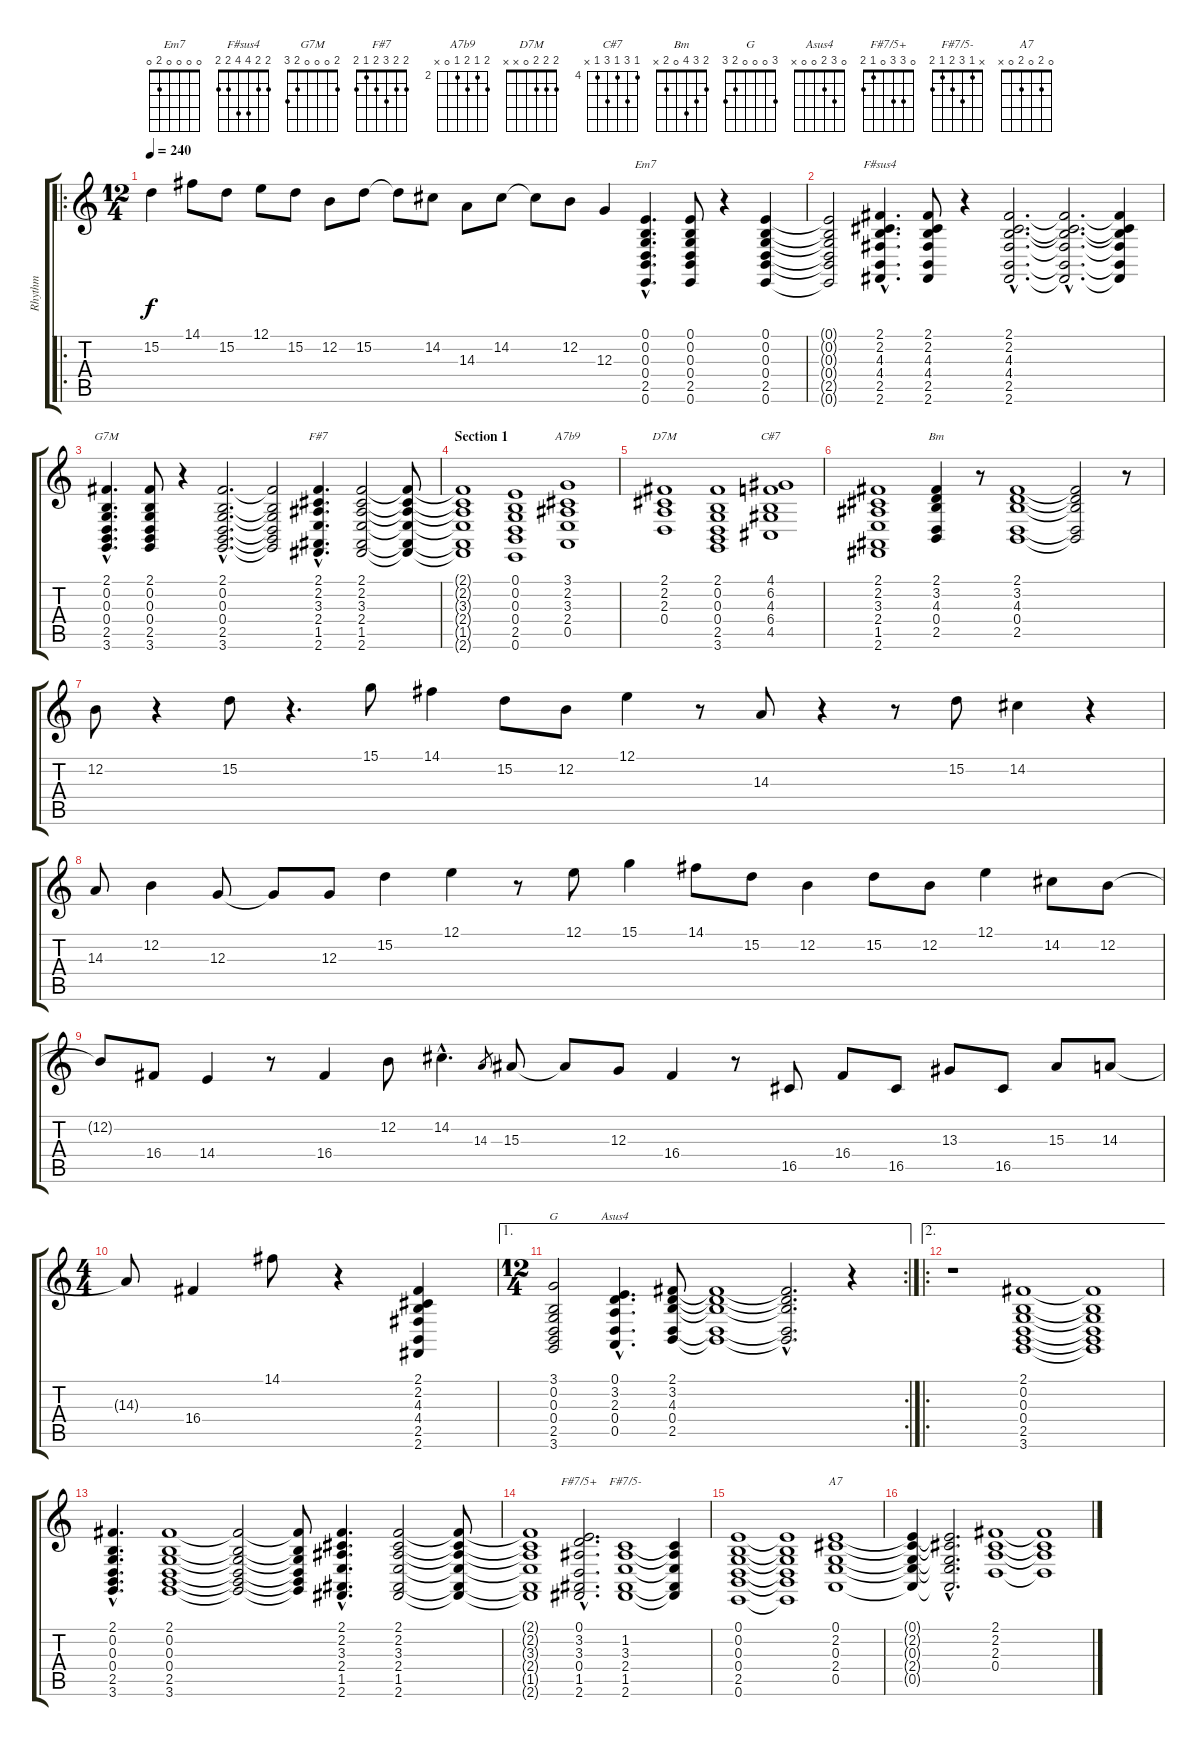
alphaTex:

\track ("Rhythm" "Rhythm") {instrument electricpiano1}
\staff {score tabs}
\tuning (E4 B3 G3 D3 A2 E2) {hide}
\chord ("Em7" 0 0 0 0 2 0)
\chord ("F#sus4" 2 2 4 4 2 2)
\chord ("G7M" 2 0 0 0 2 3)
\chord ("F#7" 2 2 3 2 1 2)
\chord ("A7b9" 3 2 3 2 0 x) {firstfret 2}
\chord ("D7M" 2 2 2 0 x x)
\chord ("C#7" 4 6 4 6 4 x) {firstfret 4}
\chord ("Bm" 2 3 4 0 2 x)
\chord ("G" 3 0 0 0 2 3)
\chord ("Asus4" 0 3 2 0 0 x)
\chord ("F#7/5+" 0 3 3 0 1 2)
\chord ("F#7/5-" x 1 3 2 1 2)
\chord ("A7" 0 2 0 2 0 x)
\ro
\ts (12 4)
\tempo 240
\clef g2
\ks c
15.2.4{dy f instrument electricpiano1} 14.1.8 15.2.8 12.1.8 15.2.8 12.2.8 15.2.8 15.2{t}.8 14.2.8 14.3.8 14.2.8 14.2{t}.8 12.2.8 12.3.4 (0.1{hac} 0.2{hac} 0.3{hac} 0.4{hac} 2.5{hac} 0.6{hac}).4{d ch "Em7"} (0.1 0.2 0.3 0.4 2.5 0.6).8 r.4 (0.1 0.2 0.3 0.4 2.5 0.6).4 |
(0.1{t} 0.2{t} 0.3{t} 0.4{t} 2.5{t} 0.6{t}).2 (2.1{hac} 2.2{hac} 4.3{hac} 4.4{hac} 2.5{hac} 2.6{hac}).4{d ch "F#sus4"} (2.1 2.2 4.3 4.4 2.5 2.6).8 r.4 (2.1{hac} 2.2{hac} 4.3{hac} 4.4{hac} 2.5{hac} 2.6{hac}).2{d} (2.1{hac t} 2.2{hac t} 4.3{hac t} 4.4{hac t} 2.5{hac t} 2.6{hac t}).2{d} (2.1{t} 2.2{t} 4.3{t} 4.4{t} 2.5{t} 2.6{t}).4 |
(2.1{hac} 0.2{hac} 0.3{hac} 0.4{hac} 2.5{hac} 3.6{hac}).4{d ch "G7M"} (2.1 0.2 0.3 0.4 2.5 3.6).8 r.4 (2.1{hac} 0.2{hac} 0.3{hac} 0.4{hac} 2.5{hac} 3.6{hac}).2{d} (2.1{t} 0.2{t} 0.3{t} 0.4{t} 2.5{t} 3.6{t}).2 (2.1{hac} 2.2{hac} 3.3{hac} 2.4{hac} 1.5{hac} 2.6{hac}).4{d ch "F#7"} (2.1 2.2 3.3 2.4 1.5 2.6).2 (2.1{t} 2.2{t} 3.3{t} 2.4{t} 1.5{t} 2.6{t}).8 |
\section ("" "Section 1")
(2.1{t} 2.2{t} 3.3{t} 2.4{t} 1.5{t} 2.6{t}).1 (0.1 0.2 0.3 0.4 2.5 0.6).1 (3.1 2.2 3.3 2.4 0.5).1{ch "A7b9"} |
(2.1 2.2 2.3 0.4).1{ch "D7M"} (2.1 0.2 0.3 0.4 2.5 3.6).1 (4.1 6.2 4.3 6.4 4.5).1{ch "C#7"} |
(2.1 2.2 3.3 2.4 1.5 2.6).1 (2.1 3.2 4.3 0.4 2.5).4{ch "Bm"} r.8 (2.1 3.2 4.3 0.4 2.5).1 (2.1{t} 3.2{t} 4.3{t} 0.4{t} 2.5{t}).2 r.8 |
12.2.8 r.4 15.2.8 r.4{d} 15.1.8 14.1.4 15.2.8 12.2.8 12.1.4 r.8 14.3.8 r.4 r.8 15.2.8 14.2.4 r.4 |
14.3.8 12.2.4 12.3.8 12.3{t}.8 12.3.8 15.2.4 12.1.4 r.8 12.1.8 15.1.4 14.1.8 15.2.8 12.2.4 15.2.8 12.2.8 12.1.4 14.2.8 12.2.8 |
12.2{t}.8 16.4.8 14.4.4 r.8 16.4.4 12.2.8 14.2{hac}.4{d} 14.3.8{gr} 15.3.8 15.3{t}.8 12.3.8 16.4.4 r.8 16.5.8 16.4.8 16.5.8 13.3.8 16.5.8 15.3.8 14.3.8 |
\ts (4 4)
14.3{t}.8 16.4.4 14.1.8 r.4 (2.1 2.2 4.3 4.4 2.5 2.6).4 |
\ae 1
\rc 2
\ts (12 4)
(3.1 0.2 0.3 0.4 2.5 3.6).2{ch "G"} (0.1{hac} 3.2{hac} 2.3{hac} 0.4{hac} 0.5{hac}).4{d ch "Asus4"} (2.1 3.2 4.3 0.4 2.5).8 (2.1{t} 3.2{t} 4.3{t} 0.4{t} 2.5{t}).1 (2.1{hac t} 3.2{hac t} 4.3{hac t} 0.4{hac t} 2.5{hac t}).2{d} r.4 |
\ae 2
\ro
r.1 (2.1 0.2 0.3 0.4 2.5 3.6).1 (2.1{t} 0.2{t} 0.3{t} 0.4{t} 2.5{t} 3.6{t}).1 |
(2.1{hac} 0.2{hac} 0.3{hac} 0.4{hac} 2.5{hac} 3.6{hac}).4{d} (2.1 0.2 0.3 0.4 2.5 3.6).1 (2.1{t} 0.2{t} 0.3{t} 0.4{t} 2.5{t} 3.6{t}).2 (2.1{t} 0.2{t} 0.3{t} 0.4{t} 2.5{t} 3.6{t}).8 (2.1{hac} 2.2{hac} 3.3{hac} 2.4{hac} 1.5{hac} 2.6{hac}).4{d} (2.1 2.2 3.3 2.4 1.5 2.6).2 (2.1{t} 2.2{t} 3.3{t} 2.4{t} 1.5{t} 2.6{t}).8 |
(2.1{t} 2.2{t} 3.3{t} 2.4{t} 1.5{t} 2.6{t}).1 (0.1{hac} 3.2{hac} 3.3{hac} 0.4{hac} 1.5{hac} 2.6{hac}).2{d ch "F#7/5+"} (1.2 3.3 2.4 1.5 2.6).1{ch "F#7/5-"} (1.2{t} 3.3{t} 2.4{t} 1.5{t} 2.6{t}).4 |
(0.1 0.2 0.3 0.4 2.5 0.6).1 (0.1{t} 0.2{t} 0.3{t} 0.4{t} 2.5{t} 0.6{t}).1 (0.1 2.2 0.3 2.4 0.5).1{ch "A7"} |
(0.1{t} 2.2{t} 0.3{t} 2.4{t} 0.5{t}).4 (0.1{hac t} 2.2{hac t} 0.3{hac t} 2.4{hac t} 0.5{hac t}).2{d} (2.1 2.2 2.3 0.4).1 (2.1{t} 2.2{t} 2.3{t} 0.4{t}).1
